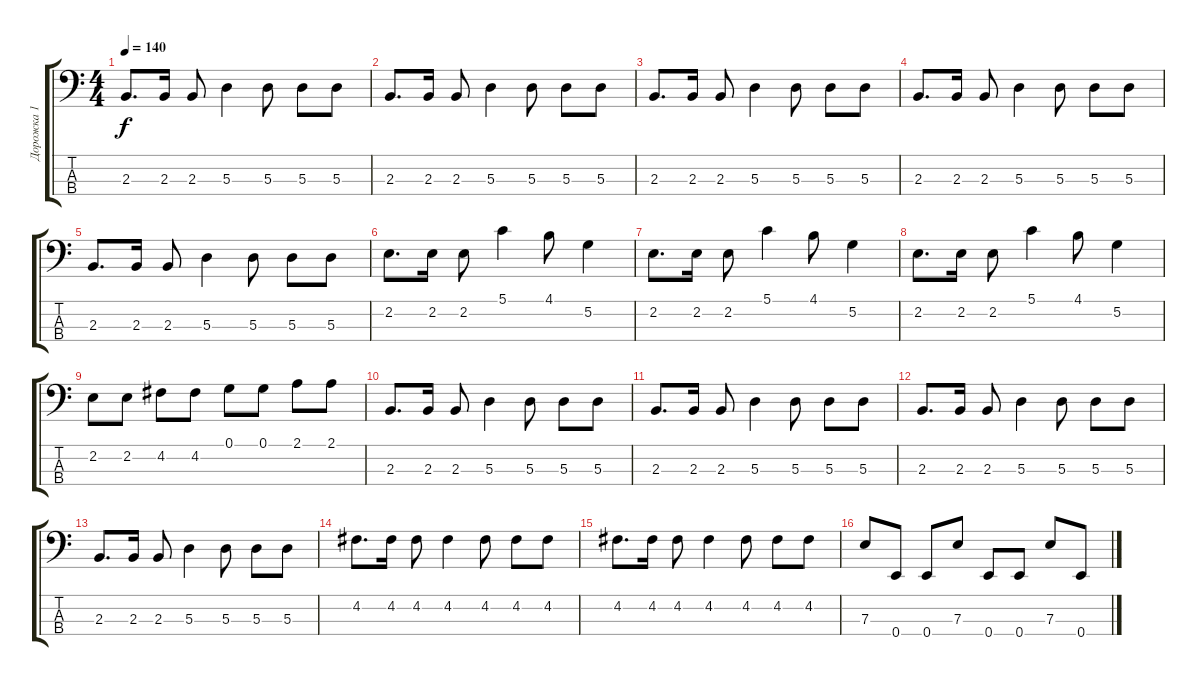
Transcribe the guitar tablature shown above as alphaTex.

\track ("Дорожка 1" "Дорожка 1") {instrument electricbassfinger}
\staff {score tabs}
\tuning (G2 D2 A1 E1) {hide}
\ts (4 4)
\tempo 140
\clef f4
\ks c
2.3.8{d dy f} 2.3.16 2.3.8 5.3.4 5.3.8 5.3.8 5.3.8 |
2.3.8{d} 2.3.16 2.3.8 5.3.4 5.3.8 5.3.8 5.3.8 |
2.3.8{d} 2.3.16 2.3.8 5.3.4 5.3.8 5.3.8 5.3.8 |
2.3.8{d} 2.3.16 2.3.8 5.3.4 5.3.8 5.3.8 5.3.8 |
2.3.8{d} 2.3.16 2.3.8 5.3.4 5.3.8 5.3.8 5.3.8 |
2.2.8{d} 2.2.16 2.2.8 5.1.4 4.1.8 5.2.4 |
2.2.8{d} 2.2.16 2.2.8 5.1.4 4.1.8 5.2.4 |
2.2.8{d} 2.2.16 2.2.8 5.1.4 4.1.8 5.2.4 |
2.2.8 2.2.8 4.2.8 4.2.8 0.1.8 0.1.8 2.1.8 2.1.8 |
2.3.8{d} 2.3.16 2.3.8 5.3.4 5.3.8 5.3.8 5.3.8 |
2.3.8{d} 2.3.16 2.3.8 5.3.4 5.3.8 5.3.8 5.3.8 |
2.3.8{d} 2.3.16 2.3.8 5.3.4 5.3.8 5.3.8 5.3.8 |
2.3.8{d} 2.3.16 2.3.8 5.3.4 5.3.8 5.3.8 5.3.8 |
4.2.8{d} 4.2.16 4.2.8 4.2.4 4.2.8 4.2.8 4.2.8 |
4.2.8{d} 4.2.16 4.2.8 4.2.4 4.2.8 4.2.8 4.2.8 |
7.3.8 0.4.8 0.4.8 7.3.8 0.4.8 0.4.8 7.3.8 0.4.8
